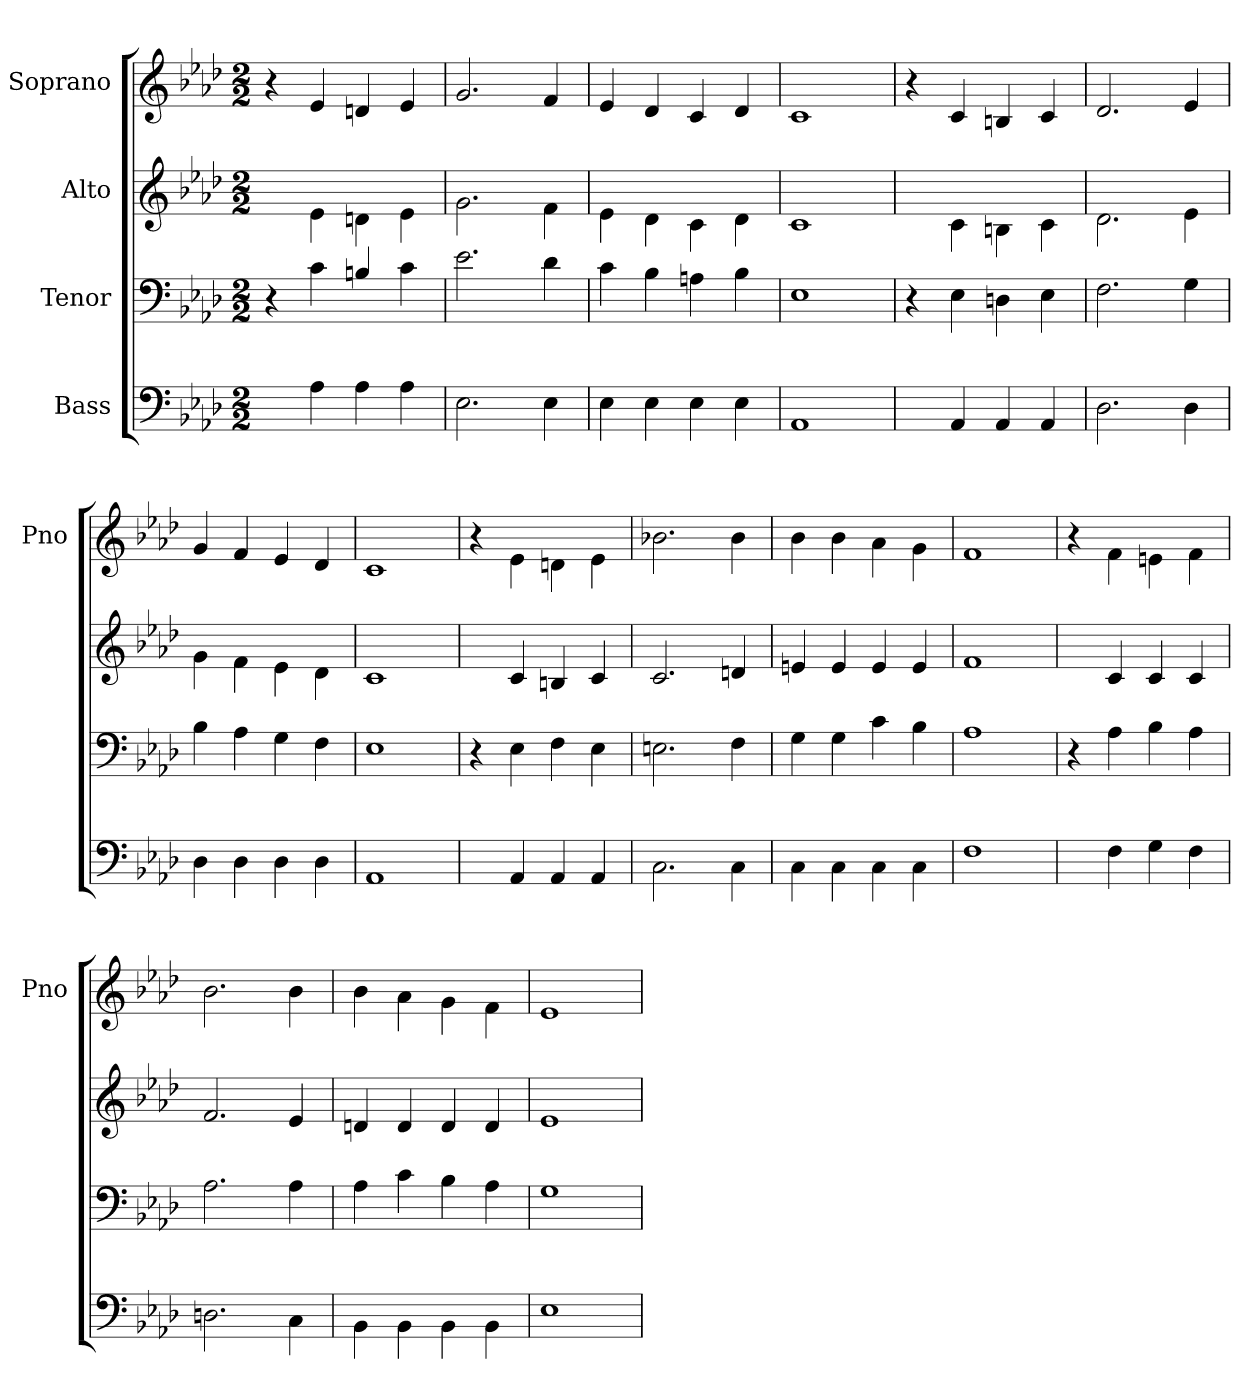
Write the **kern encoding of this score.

**kern	**kern	**kern	**kern
*part4	*part3	*part2	*part1
*staff4	*staff3	*staff2	*staff1
*I"Bass	*I"Tenor	*I"Alto	*I"Soprano
*	*	*	*I'Pno
*clefF4	*clefF4	*clefG2	*clefG2
*k[b-e-a-d-]	*k[b-e-a-d-]	*k[b-e-a-d-]	*k[b-e-a-d-]
*A-:	*A-:	*A-:	*A-:
*M2/2	*M2/2	*M2/2	*M2/2
=	=	=	=
4ryy	4r	4ryy	4r
4A-\	4c\	4e-\	4e-/
4A-\	4Bn/	4d\	4d/
4A-\	4c\	4e-\	4e-/
=	=	=	=
2.E-\	2.e-\	2.g\	2.g/
4E-\	4d-\	4f\	4f/
=	=	=	=
4E-\	4c\	4e-\	4e-/
4E-\	4B-\	4d-\	4d-/
4E-\	4An\	4c\	4c/
4E-\	4B-\	4d-\	4d-/
=	=	=	=
1AA-	1E-	1c	1c
=	=	=	=
4ryy	4r	4ryy	4r
4AA-/	4E-\	4c\	4c/
4AA-/	4Dn\	4B\	4B/
4AA-/	4E-\	4c\	4c/
=	=	=	=
2.D-\	2.F\	2.d-\	2.d-/
4D-\	4G\	4e-\	4e-/
=	=	=	=
4D-\	4B-\	4g\	4g/
4D-\	4A-\	4f\	4f/
4D-\	4G\	4e-\	4e-/
4D-\	4F\	4d-\	4d-/
=	=	=	=
1AA-	1E-	1c	1c
=	=	=	=
4ryy	4r	4ryy	4r
4AA-/	4E-\	4c/	4e-\
4AA-/	4F\	4Bn/	4dn\
4AA-/	4E-\	4c/	4e-\
=	=	=	=
2.C\	2.En\	2.c/	2.b-X\
4C\	4F\	4dn/	4b-\
=	=	=	=
4C\	4G\	4en/	4b-\
4C\	4G\	4e/	4b-\
4C\	4c\	4e/	4a-\
4C\	4B-\	4e/	4g\
=	=	=	=
1F	1A-	1f	1f
=	=	=	=
4ryy	4r	4ryy	4r
4F\	4A-\	4c/	4f\
4G\	4B-\	4c/	4en\
4F\	4A-\	4c/	4f\
=	=	=	=
2.Dn\	2.A-\	2.f/	2.b-\
4C\	4A-\	4e-/	4b-\
=	=	=	=
4BB-\	4A-\	4dn/	4b-\
4BB-\	4c\	4d/	4a-\
4BB-\	4B-\	4d/	4g\
4BB-\	4A-\	4d/	4f\
=	=	=	=
1E-	1G	1e-	1e-
=	=	=	=
*-	*-	*-	*-
